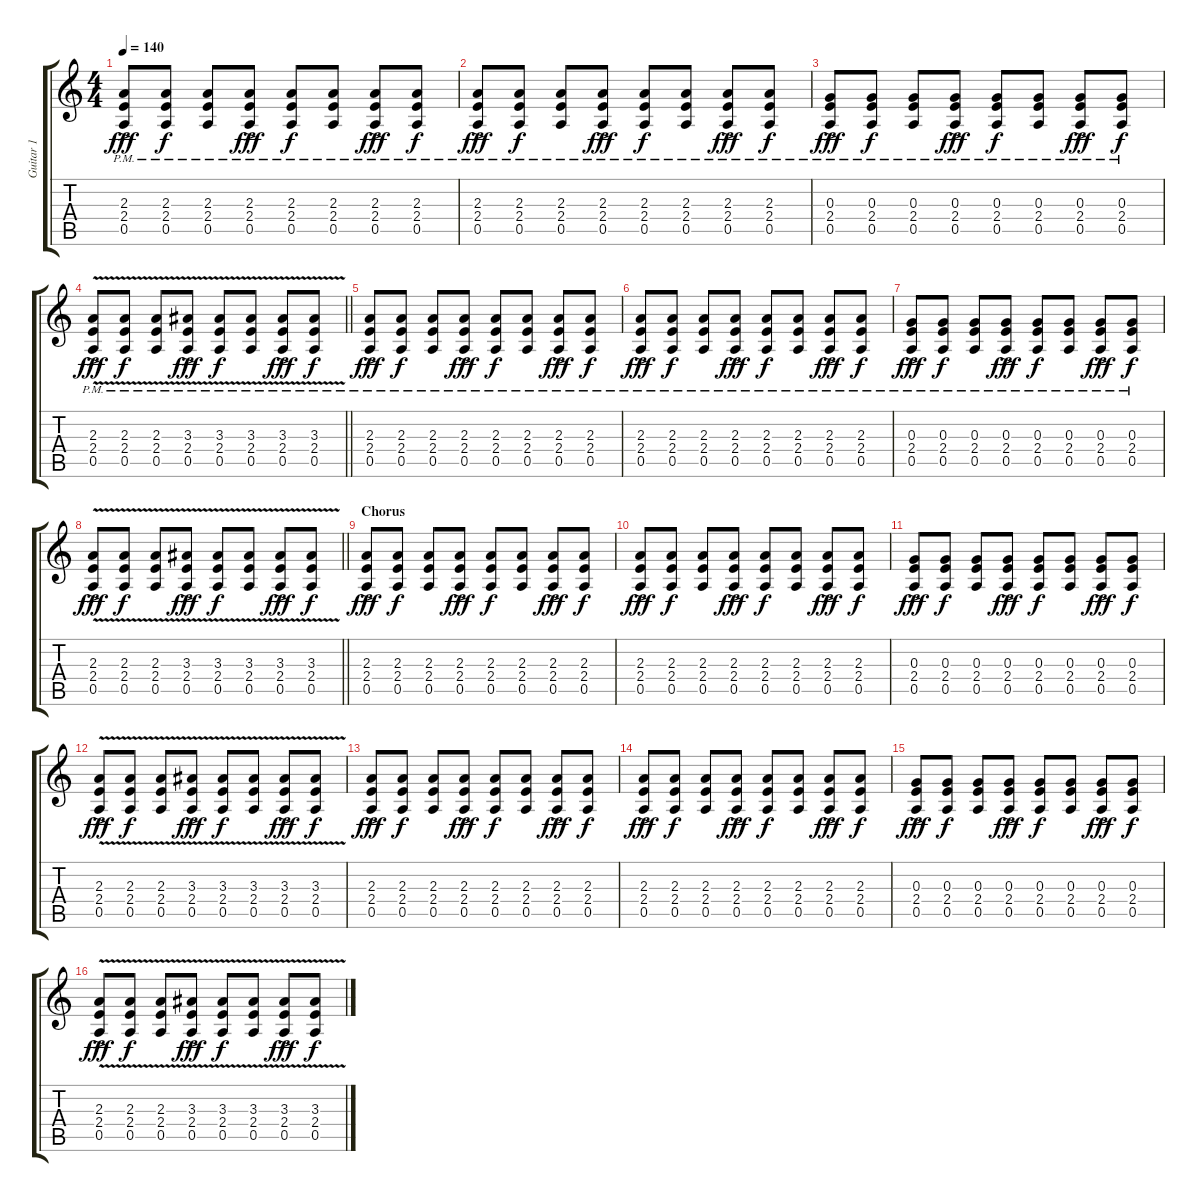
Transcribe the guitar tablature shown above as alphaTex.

\track ("Guitar 1" "Guitar 1") {instrument overdrivenguitar}
\staff {score tabs}
\tuning (E4 B3 G3 D3 A2 E2) {hide}
\ts (4 4)
\tempo 140
\clef g2
\ks c
(2.3{ac pm} 2.4{ac pm} 0.5{ac pm}).8{dy fff} (2.3{pm} 2.4{pm} 0.5{pm}).8{dy f} (2.3{pm} 2.4{pm} 0.5{pm}).8 (2.3{ac pm} 2.4{ac pm} 0.5{ac pm}).8{dy fff} (2.3{pm} 2.4{pm} 0.5{pm}).8{dy f} (2.3{pm} 2.4{pm} 0.5{pm}).8 (2.3{ac pm} 2.4{ac pm} 0.5{ac pm}).8{dy fff} (2.3{pm} 2.4{pm} 0.5{pm}).8{dy f} |
(2.3{ac pm} 2.4{ac pm} 0.5{ac pm}).8{dy fff} (2.3{pm} 2.4{pm} 0.5{pm}).8{dy f} (2.3{pm} 2.4{pm} 0.5{pm}).8 (2.3{ac pm} 2.4{ac pm} 0.5{ac pm}).8{dy fff} (2.3{pm} 2.4{pm} 0.5{pm}).8{dy f} (2.3{pm} 2.4{pm} 0.5{pm}).8 (2.3{ac pm} 2.4{ac pm} 0.5{ac pm}).8{dy fff} (2.3{pm} 2.4{pm} 0.5{pm}).8{dy f} |
(0.3{ac pm} 2.4{ac pm} 0.5{ac pm}).8{dy fff} (0.3{pm} 2.4{pm} 0.5{pm}).8{dy f} (0.3{pm} 2.4{pm} 0.5{pm}).8 (0.3{ac pm} 2.4{ac pm} 0.5{ac pm}).8{dy fff} (0.3{pm} 2.4{pm} 0.5{pm}).8{dy f} (0.3{pm} 2.4{pm} 0.5{pm}).8 (0.3{ac pm} 2.4{ac pm} 0.5{ac pm}).8{dy fff} (0.3{pm} 2.4{pm} 0.5{pm}).8{dy f} |
\barLineRight lightlight
(2.3{v ac pm} 2.4{ac pm} 0.5{ac pm}).8{dy fff} (2.3{v pm} 2.4{pm} 0.5{pm}).8{dy f} (2.3{v pm} 2.4{pm} 0.5{pm}).8 (3.3{v ac pm} 2.4{ac pm} 0.5{ac pm}).8{dy fff} (3.3{v pm} 2.4{pm} 0.5{pm}).8{dy f} (3.3{v pm} 2.4{pm} 0.5{pm}).8 (3.3{v ac pm} 2.4{ac pm} 0.5{ac pm}).8{dy fff} (3.3{v pm} 2.4{pm} 0.5{pm}).8{dy f} |
(2.3{ac pm} 2.4{ac pm} 0.5{ac pm}).8{dy fff} (2.3{pm} 2.4{pm} 0.5{pm}).8{dy f} (2.3{pm} 2.4{pm} 0.5{pm}).8 (2.3{ac pm} 2.4{ac pm} 0.5{ac pm}).8{dy fff} (2.3{pm} 2.4{pm} 0.5{pm}).8{dy f} (2.3{pm} 2.4{pm} 0.5{pm}).8 (2.3{ac pm} 2.4{ac pm} 0.5{ac pm}).8{dy fff} (2.3{pm} 2.4{pm} 0.5{pm}).8{dy f} |
(2.3{ac pm} 2.4{ac pm} 0.5{ac pm}).8{dy fff} (2.3{pm} 2.4{pm} 0.5{pm}).8{dy f} (2.3{pm} 2.4{pm} 0.5{pm}).8 (2.3{ac pm} 2.4{ac pm} 0.5{ac pm}).8{dy fff} (2.3{pm} 2.4{pm} 0.5{pm}).8{dy f} (2.3{pm} 2.4{pm} 0.5{pm}).8 (2.3{ac pm} 2.4{ac pm} 0.5{ac pm}).8{dy fff} (2.3{pm} 2.4{pm} 0.5{pm}).8{dy f} |
(0.3{ac pm} 2.4{ac pm} 0.5{ac pm}).8{dy fff} (0.3{pm} 2.4{pm} 0.5{pm}).8{dy f} (0.3{pm} 2.4{pm} 0.5{pm}).8 (0.3{ac pm} 2.4{ac pm} 0.5{ac pm}).8{dy fff} (0.3{pm} 2.4{pm} 0.5{pm}).8{dy f} (0.3{pm} 2.4{pm} 0.5{pm}).8 (0.3{ac pm} 2.4{ac pm} 0.5{ac pm}).8{dy fff} (0.3{pm} 2.4{pm} 0.5{pm}).8{dy f} |
\barLineRight lightlight
(2.3{v ac} 2.4{ac} 0.5{ac}).8{dy fff} (2.3{v} 2.4 0.5).8{dy f} (2.3{v} 2.4 0.5).8 (3.3{v ac} 2.4{ac} 0.5{ac}).8{dy fff} (3.3{v} 2.4 0.5).8{dy f} (3.3{v} 2.4 0.5).8 (3.3{v ac} 2.4{ac} 0.5{ac}).8{dy fff} (3.3{v} 2.4 0.5).8{dy f} |
\section ("" "Chorus")
(2.3{ac} 2.4{ac} 0.5{ac}).8{dy fff} (2.3 2.4 0.5).8{dy f} (2.3 2.4 0.5).8 (2.3{ac} 2.4{ac} 0.5{ac}).8{dy fff} (2.3 2.4 0.5).8{dy f} (2.3 2.4 0.5).8 (2.3{ac} 2.4{ac} 0.5{ac}).8{dy fff} (2.3 2.4 0.5).8{dy f} |
(2.3{ac} 2.4{ac} 0.5{ac}).8{dy fff} (2.3 2.4 0.5).8{dy f} (2.3 2.4 0.5).8 (2.3{ac} 2.4{ac} 0.5{ac}).8{dy fff} (2.3 2.4 0.5).8{dy f} (2.3 2.4 0.5).8 (2.3{ac} 2.4{ac} 0.5{ac}).8{dy fff} (2.3 2.4 0.5).8{dy f} |
(0.3{ac} 2.4{ac} 0.5{ac}).8{dy fff} (0.3 2.4 0.5).8{dy f} (0.3 2.4 0.5).8 (0.3{ac} 2.4{ac} 0.5{ac}).8{dy fff} (0.3 2.4 0.5).8{dy f} (0.3 2.4 0.5).8 (0.3{ac} 2.4{ac} 0.5{ac}).8{dy fff} (0.3 2.4 0.5).8{dy f} |
(2.3{v ac} 2.4{ac} 0.5{ac}).8{dy fff} (2.3{v} 2.4 0.5).8{dy f} (2.3{v} 2.4 0.5).8 (3.3{v ac} 2.4{ac} 0.5{ac}).8{dy fff} (3.3{v} 2.4 0.5).8{dy f} (3.3{v} 2.4 0.5).8 (3.3{v ac} 2.4{ac} 0.5{ac}).8{dy fff} (3.3{v} 2.4 0.5).8{dy f} |
(2.3{ac} 2.4{ac} 0.5{ac}).8{dy fff} (2.3 2.4 0.5).8{dy f} (2.3 2.4 0.5).8 (2.3{ac} 2.4{ac} 0.5{ac}).8{dy fff} (2.3 2.4 0.5).8{dy f} (2.3 2.4 0.5).8 (2.3{ac} 2.4{ac} 0.5{ac}).8{dy fff} (2.3 2.4 0.5).8{dy f} |
(2.3{ac} 2.4{ac} 0.5{ac}).8{dy fff} (2.3 2.4 0.5).8{dy f} (2.3 2.4 0.5).8 (2.3{ac} 2.4{ac} 0.5{ac}).8{dy fff} (2.3 2.4 0.5).8{dy f} (2.3 2.4 0.5).8 (2.3{ac} 2.4{ac} 0.5{ac}).8{dy fff} (2.3 2.4 0.5).8{dy f} |
(0.3{ac} 2.4{ac} 0.5{ac}).8{dy fff} (0.3 2.4 0.5).8{dy f} (0.3 2.4 0.5).8 (0.3{ac} 2.4{ac} 0.5{ac}).8{dy fff} (0.3 2.4 0.5).8{dy f} (0.3 2.4 0.5).8 (0.3{ac} 2.4{ac} 0.5{ac}).8{dy fff} (0.3 2.4 0.5).8{dy f} |
(2.3{v ac} 2.4{ac} 0.5{ac}).8{dy fff} (2.3{v} 2.4 0.5).8{dy f} (2.3{v} 2.4 0.5).8 (3.3{v ac} 2.4{ac} 0.5{ac}).8{dy fff} (3.3{v} 2.4 0.5).8{dy f} (3.3{v} 2.4 0.5).8 (3.3{v ac} 2.4{ac} 0.5{ac}).8{dy fff} (3.3{v} 2.4 0.5).8{dy f}
